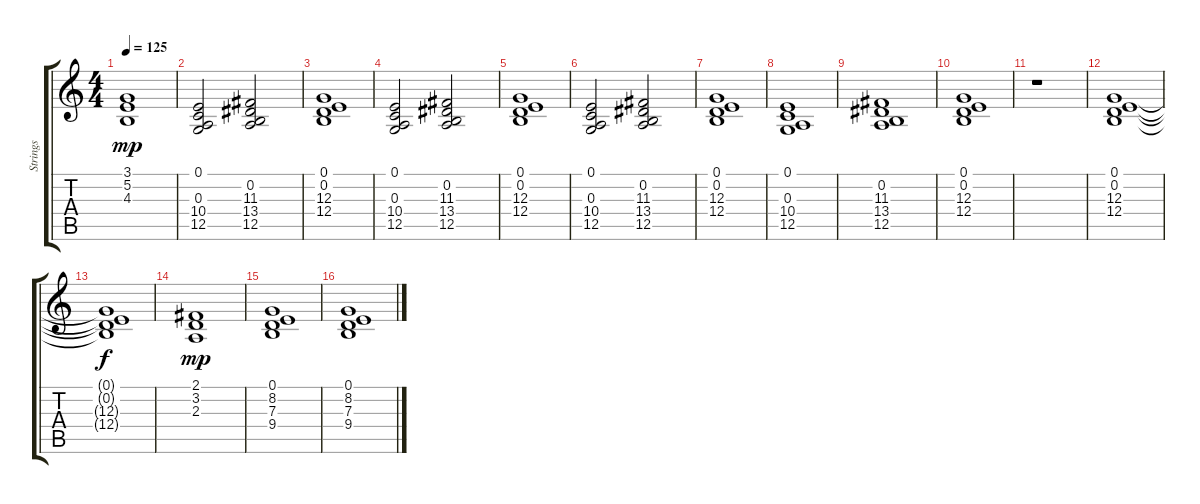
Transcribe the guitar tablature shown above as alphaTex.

\track ("Strings" "Strings") {instrument stringensemble1}
\staff {score tabs}
\tuning (E4 B3 G3 D3 A2 E2) {hide}
\ts (4 4)
\tempo 125
\clef g2
\ks c
(3.1 5.2 4.3).1{dy mp} |
(0.1 0.3 10.4 12.5).2 (0.2 11.3 13.4 12.5).2 |
(0.1 0.2 12.3 12.4).1 |
(0.1 0.3 10.4 12.5).2 (0.2 11.3 13.4 12.5).2 |
(0.1 0.2 12.3 12.4).1 |
(0.1 0.3 10.4 12.5).2 (0.2 11.3 13.4 12.5).2 |
(0.1 0.2 12.3 12.4).1 |
(0.1 0.3 10.4 12.5).1 |
(0.2 11.3 13.4 12.5).1 |
(0.1 0.2 12.3 12.4).1 |
r.1 |
(0.1 0.2 12.3 12.4).1 |
(0.1{t} 0.2{t} 12.3{t} 12.4{t}).1{dy f} |
(2.1 3.2 2.3).1{dy mp} |
(0.1 8.2 7.3 9.4).1 |
(0.1 8.2 7.3 9.4).1
